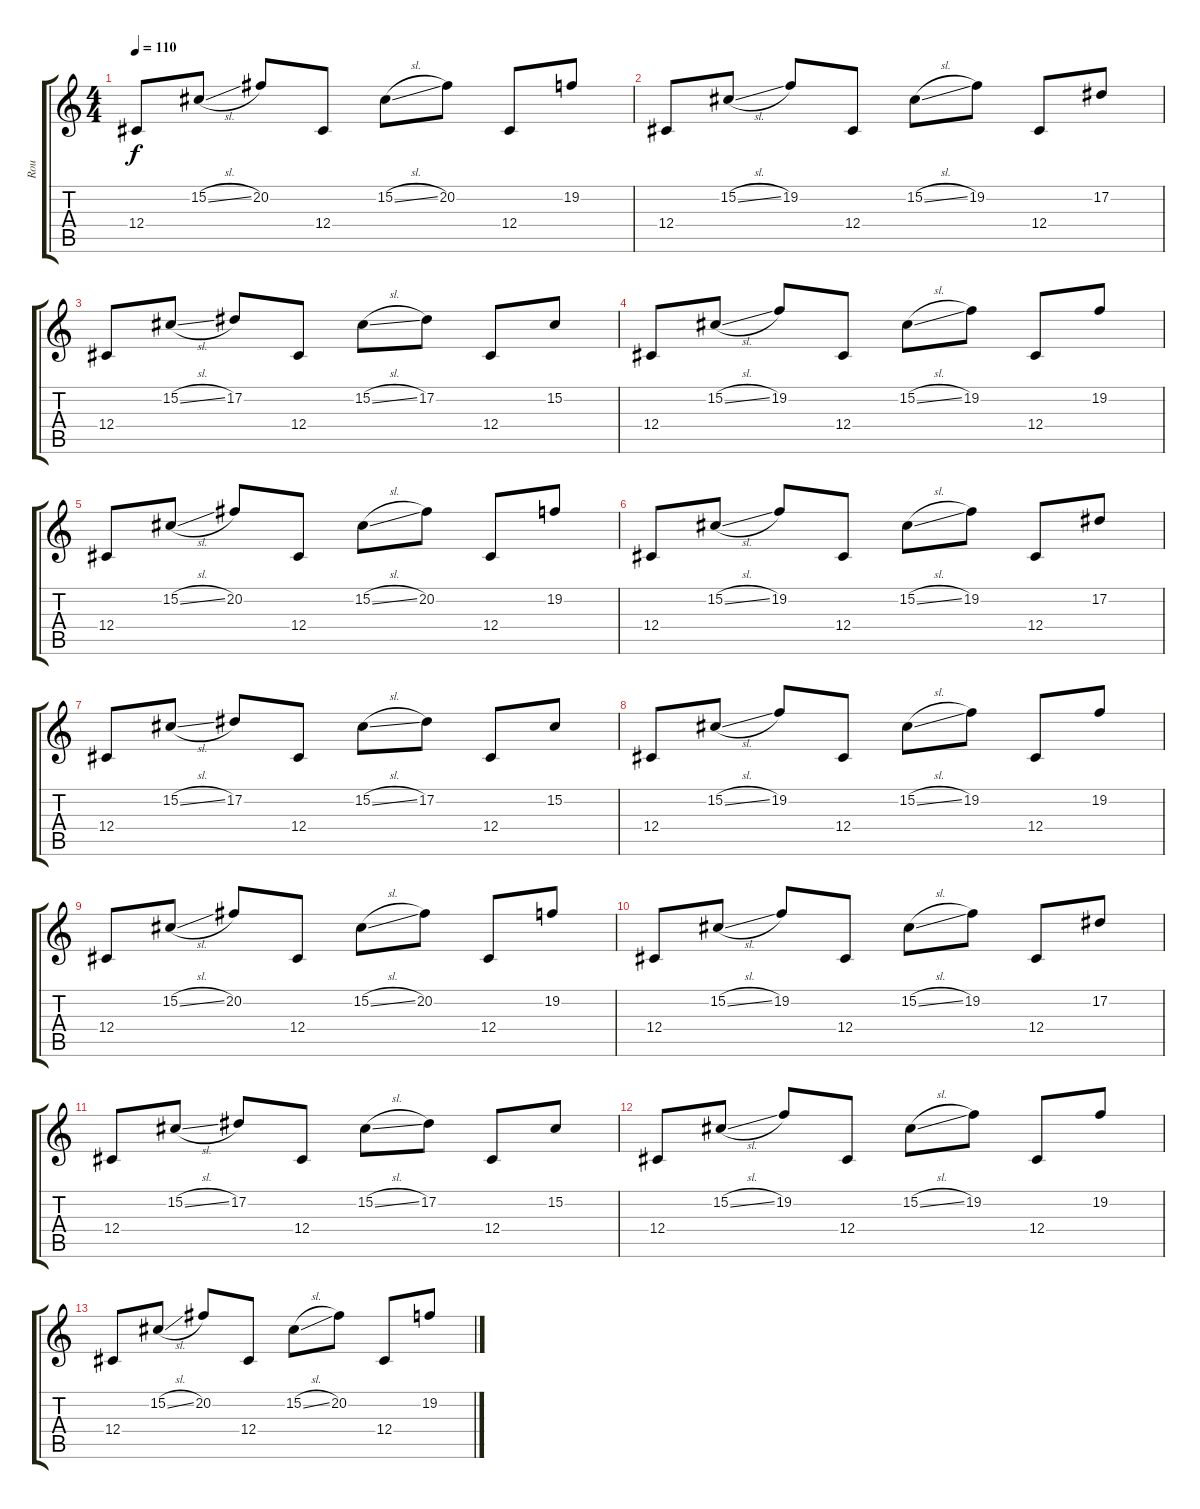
\track ("Rou" "Rou") {instrument lead1square}
\staff {score tabs}
\tuning (Eb4 Bb3 Gb3 Db3 Ab2 Db2) {hide}
\ts (4 4)
\tempo 110
\clef g2
\ks c
12.4.8{dy f} 15.2{sl}.8 20.2.8 12.4.8 15.2{sl}.8 20.2.8 12.4.8 19.2.8 |
12.4.8 15.2{sl}.8 19.2.8 12.4.8 15.2{sl}.8 19.2.8 12.4.8 17.2.8 |
12.4.8 15.2{sl}.8 17.2.8 12.4.8 15.2{sl}.8 17.2.8 12.4.8 15.2.8 |
12.4.8 15.2{sl}.8 19.2.8 12.4.8 15.2{sl}.8 19.2.8 12.4.8 19.2.8 |
12.4.8 15.2{sl}.8 20.2.8 12.4.8 15.2{sl}.8 20.2.8 12.4.8 19.2.8 |
12.4.8 15.2{sl}.8 19.2.8 12.4.8 15.2{sl}.8 19.2.8 12.4.8 17.2.8 |
12.4.8 15.2{sl}.8 17.2.8 12.4.8 15.2{sl}.8 17.2.8 12.4.8 15.2.8 |
12.4.8 15.2{sl}.8 19.2.8 12.4.8 15.2{sl}.8 19.2.8 12.4.8 19.2.8 |
12.4.8 15.2{sl}.8 20.2.8 12.4.8 15.2{sl}.8 20.2.8 12.4.8 19.2.8 |
12.4.8 15.2{sl}.8 19.2.8 12.4.8 15.2{sl}.8 19.2.8 12.4.8 17.2.8 |
12.4.8 15.2{sl}.8 17.2.8 12.4.8 15.2{sl}.8 17.2.8 12.4.8 15.2.8 |
12.4.8 15.2{sl}.8 19.2.8 12.4.8 15.2{sl}.8 19.2.8 12.4.8 19.2.8 |
12.4.8 15.2{sl}.8 20.2.8 12.4.8 15.2{sl}.8 20.2.8 12.4.8 19.2.8
